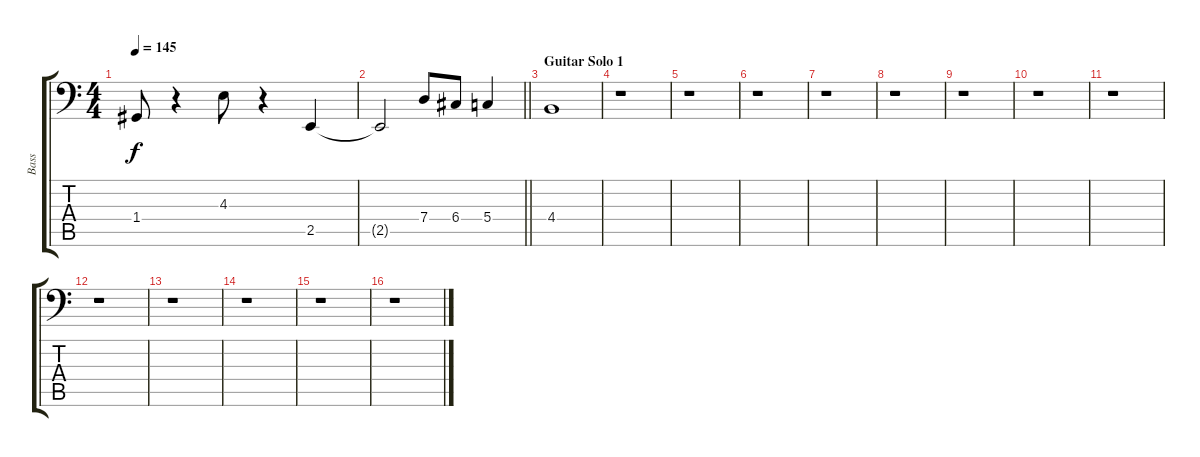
\track ("Bass" "Bass") {instrument electricbassfinger}
\staff {score tabs}
\tuning (Bb2 F2 C2 G1 D1 A0) {hide}
\ts (4 4)
\tempo 145
\clef f4
\ks c
1.4.8{dy f} r.4 4.3.8 r.4 2.5.4 |
\barLineRight lightlight
2.5{t}.2 7.4.8 6.4.8 5.4.4 |
\section ("" "Guitar Solo 1")
4.4.1 |
r.1 |
r.1 |
r.1 |
r.1 |
r.1 |
r.1 |
r.1 |
r.1 |
r.1 |
r.1 |
r.1 |
r.1 |
r.1
